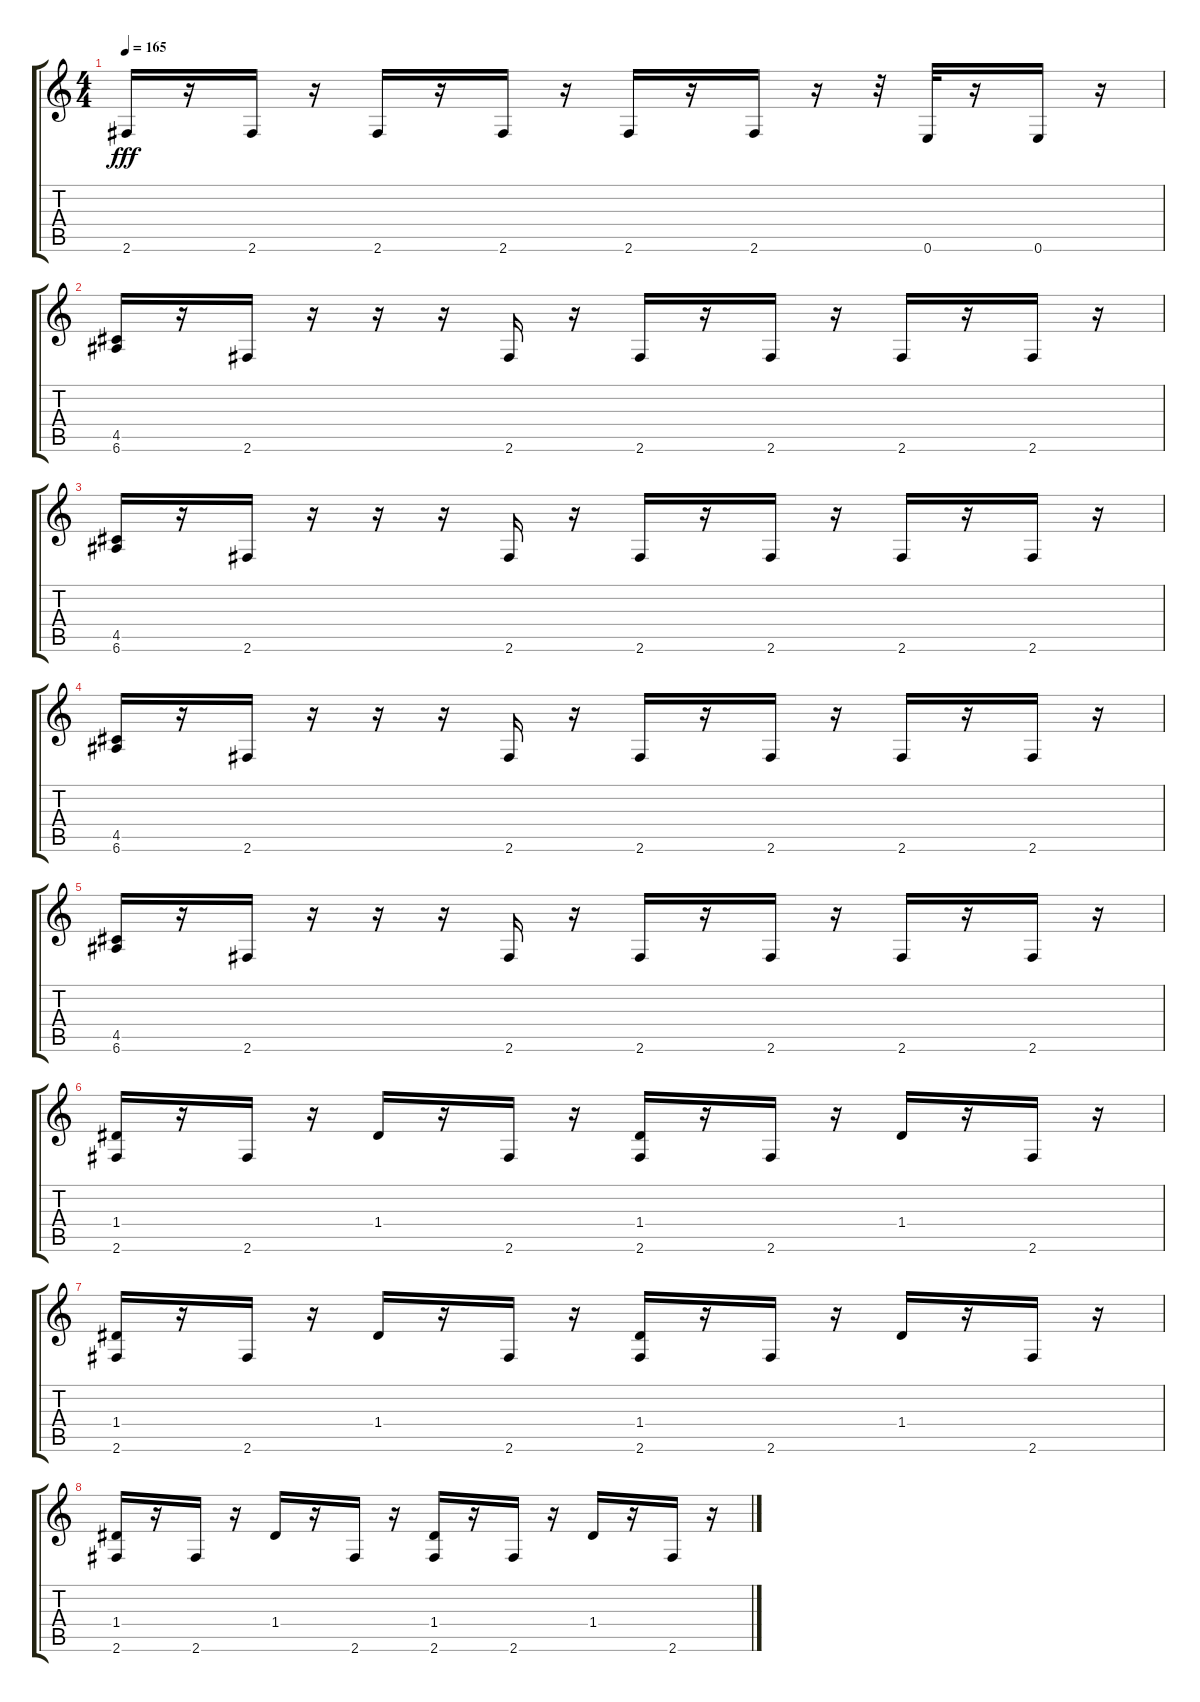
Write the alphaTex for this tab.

\track "" {instrument acousticguitarnylon}
\staff {score tabs}
\tuning (E4 B3 G3 D3 A2 E2) {hide}
\ts (4 4)
\tempo 165
\clef g2
\ks c
2.6.16{dy fff} r.16 2.6.16 r.16 2.6.16 r.16 2.6.16 r.16 2.6.16 r.16 2.6.16 r.16 r.32 0.6.32 r.16 0.6.16 r.16 |
(4.5 6.6).16 r.16 2.6.16 r.16 r.16 r.16 2.6.16 r.16 2.6.16 r.16 2.6.16 r.16 2.6.16 r.16 2.6.16 r.16 |
(4.5 6.6).16 r.16 2.6.16 r.16 r.16 r.16 2.6.16 r.16 2.6.16 r.16 2.6.16 r.16 2.6.16 r.16 2.6.16 r.16 |
(4.5 6.6).16 r.16 2.6.16 r.16 r.16 r.16 2.6.16 r.16 2.6.16 r.16 2.6.16 r.16 2.6.16 r.16 2.6.16 r.16 |
(4.5 6.6).16 r.16 2.6.16 r.16 r.16 r.16 2.6.16 r.16 2.6.16 r.16 2.6.16 r.16 2.6.16 r.16 2.6.16 r.16 |
(1.4 2.6).16 r.16 2.6.16 r.16 1.4.16 r.16 2.6.16 r.16 (1.4 2.6).16 r.16 2.6.16 r.16 1.4.16 r.16 2.6.16 r.16 |
(1.4 2.6).16 r.16 2.6.16 r.16 1.4.16 r.16 2.6.16 r.16 (1.4 2.6).16 r.16 2.6.16 r.16 1.4.16 r.16 2.6.16 r.16 |
(1.4 2.6).16 r.16 2.6.16 r.16 1.4.16 r.16 2.6.16 r.16 (1.4 2.6).16 r.16 2.6.16 r.16 1.4.16 r.16 2.6.16 r.16
